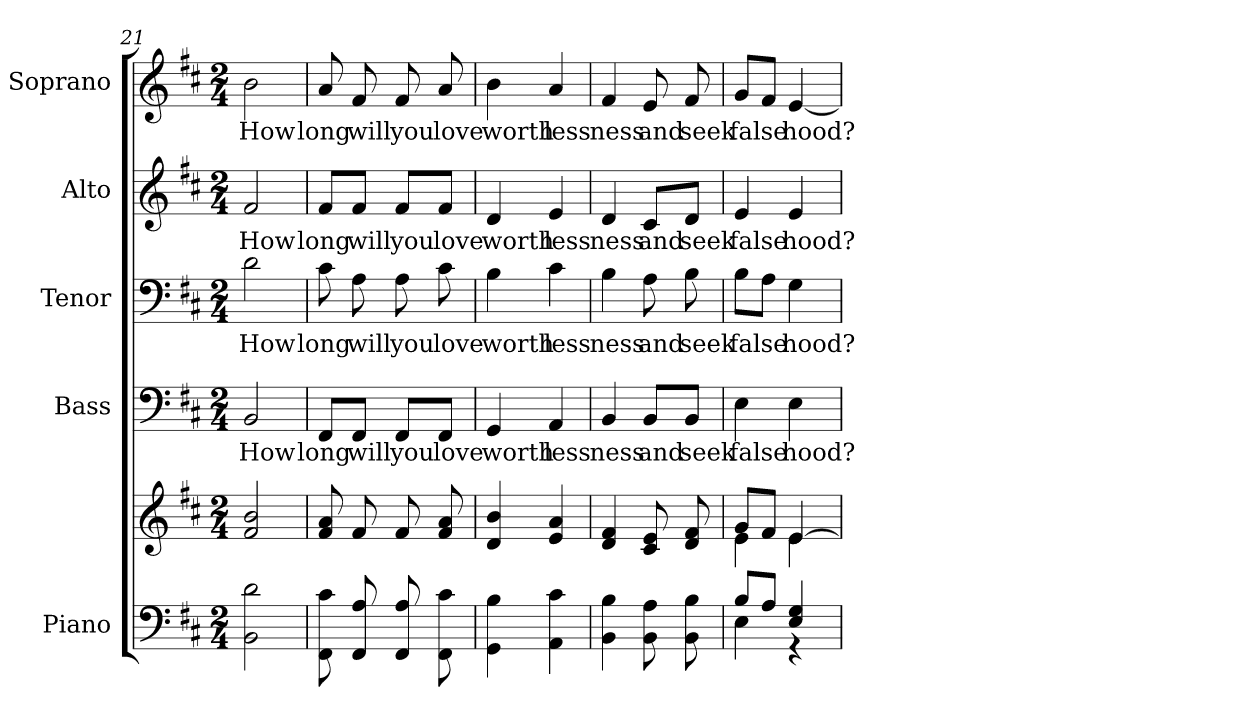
**kern	**kern	**kern	**text	**kern	**text	**kern	**text	**kern	**text
*part5	*part5	*part4	*part4	*part3	*part3	*part2	*part2	*part1	*part1
*staff6	*staff5	*staff4	*staff4	*staff3	*staff3	*staff2	*staff2	*staff1	*staff1
*I"Piano	*	*I"Bass	*	*I"Tenor	*	*I"Alto	*	*I"Soprano	*
*I'Pno.	*	*I'B.	*	*	*	*I'A.	*	*I'S.	*
*clefF4	*clefG2	*clefF4	*	*clefF4	*	*clefG2	*	*clefG2	*
*k[f#c#]	*k[f#c#]	*k[f#c#]	*	*k[f#c#]	*	*k[f#c#]	*	*k[f#c#]	*
*D:	*D:	*D:	*	*D:	*	*D:	*	*D:	*
*M2/4	*M2/4	*M2/4	*	*M2/4	*	*M2/4	*	*M2/4	*
=21	=21	=21	=21	=21	=21	=21	=21	=21	=21
!	!	!	!LO:LY:b:color=#000000	!	!	!	!	!	!
!	!	!	!	!	!LO:LY:b:color=#000000	!	!	!	!
!	!	!	!	!	!	!	!LO:LY:b:color=#000000	!	!
!	!	!	!	!	!	!	!	!	!LO:LY:b:color=#000000
2BBi\ 2di	2f#i/ 2bi	2BBi/	How	2di\	How	2f#i/	How	2bi\	How
=22	=22	=22	=22	=22	=22	=22	=22	=22	=22
!	!	!	!LO:LY:b:color=#000000	!	!	!	!	!	!
!	!	!	!	!	!LO:LY:b:color=#000000	!	!	!	!
!	!	!	!	!	!	!	!LO:LY:b:color=#000000	!	!
!	!	!	!	!	!	!	!	!	!LO:LY:b:color=#000000
8FF#i\ 8c#i	8f#i/ 8ai	8FF#i/L	long	8c#i\	long	8f#i/L	long	8ai/	long
!	!	!	!LO:LY:b:color=#000000	!	!	!	!	!	!
!	!	!	!	!	!LO:LY:b:color=#000000	!	!	!	!
!	!	!	!	!	!	!	!LO:LY:b:color=#000000	!	!
!	!	!	!	!	!	!	!	!	!LO:LY:b:color=#000000
8FF#i/ 8Ai	8f#i/	8FF#i/J	will	8Ai\	will	8f#i/J	will	8f#i/	will
!	!	!	!LO:LY:b:color=#000000	!	!	!	!	!	!
!	!	!	!	!	!LO:LY:b:color=#000000	!	!	!	!
!	!	!	!	!	!	!	!LO:LY:b:color=#000000	!	!
!	!	!	!	!	!	!	!	!	!LO:LY:b:color=#000000
8FF#i/ 8Ai	8f#i/	8FF#i/L	you	8Ai\	you	8f#i/L	you	8f#i/	you
!	!	!	!LO:LY:b:color=#000000	!	!	!	!	!	!
!	!	!	!	!	!LO:LY:b:color=#000000	!	!	!	!
!	!	!	!	!	!	!	!LO:LY:b:color=#000000	!	!
!	!	!	!	!	!	!	!	!	!LO:LY:b:color=#000000
8FF#i\ 8c#i	8f#i/ 8ai	8FF#i/J	love	8c#i\	love	8f#i/J	love	8ai/	love
=23	=23	=23	=23	=23	=23	=23	=23	=23	=23
!	!	!	!LO:LY:b:color=#000000	!	!	!	!	!	!
!	!	!	!	!	!LO:LY:b:color=#000000	!	!	!	!
!	!	!	!	!	!	!	!LO:LY:b:color=#000000	!	!
!	!	!	!	!	!	!	!	!	!LO:LY:b:color=#000000
4GGi\ 4Bi	4di/ 4bi	4GGi/	worth	4Bi\	worth	4di/	worth	4bi\	worth
!	!	!	!LO:LY:b:color=#000000	!	!	!	!	!	!
!	!	!	!	!	!LO:LY:b:color=#000000	!	!	!	!
!	!	!	!	!	!	!	!LO:LY:b:color=#000000	!	!
!	!	!	!	!	!	!	!	!	!LO:LY:b:color=#000000
4AAi\ 4c#i	4ei/ 4ai	4AAi/	less	4c#i\	less	4ei/	less	4ai/	less
!!LO:PB:g=z
=24	=24	=24	=24	=24	=24	=24	=24	=24	=24
!	!	!	!LO:LY:b:color=#000000	!	!	!	!	!	!
!	!	!	!	!	!LO:LY:b:color=#000000	!	!	!	!
!	!	!	!	!	!	!	!LO:LY:b:color=#000000	!	!
!	!	!	!	!	!	!	!	!	!LO:LY:b:color=#000000
4BBi\ 4Bi	4di/ 4f#i	4BBi/	ness	4Bi\	ness	4di/	ness	4f#i/	ness
!	!	!	!LO:LY:b:color=#000000	!	!	!	!	!	!
!	!	!	!	!	!LO:LY:b:color=#000000	!	!	!	!
!	!	!	!	!	!	!	!LO:LY:b:color=#000000	!	!
!	!	!	!	!	!	!	!	!	!LO:LY:b:color=#000000
8BBi\ 8Ai	8c#i/ 8ei	8BBi/L	and	8Ai\	and	8c#i/L	and	8ei/	and
!	!	!	!LO:LY:b:color=#000000	!	!	!	!	!	!
!	!	!	!	!	!LO:LY:b:color=#000000	!	!	!	!
!	!	!	!	!	!	!	!LO:LY:b:color=#000000	!	!
!	!	!	!	!	!	!	!	!	!LO:LY:b:color=#000000
8BBi\ 8Bi	8di/ 8f#i	8BBi/J	seek	8Bi\	seek	8di/J	seek	8f#i/	seek
=25	=25	=25	=25	=25	=25	=25	=25	=25	=25
*^	*^	*	*	*	*	*	*	*	*
!	!	!	!	!	!LO:LY:b:color=#000000	!	!	!	!	!	!
!	!	!	!	!	!	!	!LO:LY:b:color=#000000	!	!	!	!
!	!	!	!	!	!	!	!	!	!LO:LY:b:color=#000000	!	!
!	!	!	!	!	!	!	!	!	!	!	!LO:LY:b:color=#000000
8Bi/L	4Ei\	8gi/L	4ei\	4Ei\	false	8Bi\L	false	4ei/	false	8gi/L	false
8Ai/J	.	8f#i/J	.	.	.	8Ai\J	.	.	.	8f#i/J	.
!	!	!	!	!	!LO:LY:b:color=#000000	!	!	!	!	!	!
!	!	!	!	!	!	!	!LO:LY:b:color=#000000	!	!	!	!
!	!	!	!	!	!	!	!	!	!LO:LY:b:color=#000000	!	!
!	!	!	!	!	!	!	!	!	!	!	!LO:LY:b:color=#000000
4Ei/ 4Gi	4r	[>4ei/	4ei\	4Ei\	hood?	4Gi\	hood?	4ei/	hood?	[>4ei/	hood?
*v	*v	*	*	*	*	*	*	*	*	*	*
*	*v	*v	*	*	*	*	*	*	*	*
=	=	=	=	=	=	=	=	=	=
*-	*-	*-	*-	*-	*-	*-	*-	*-	*-
